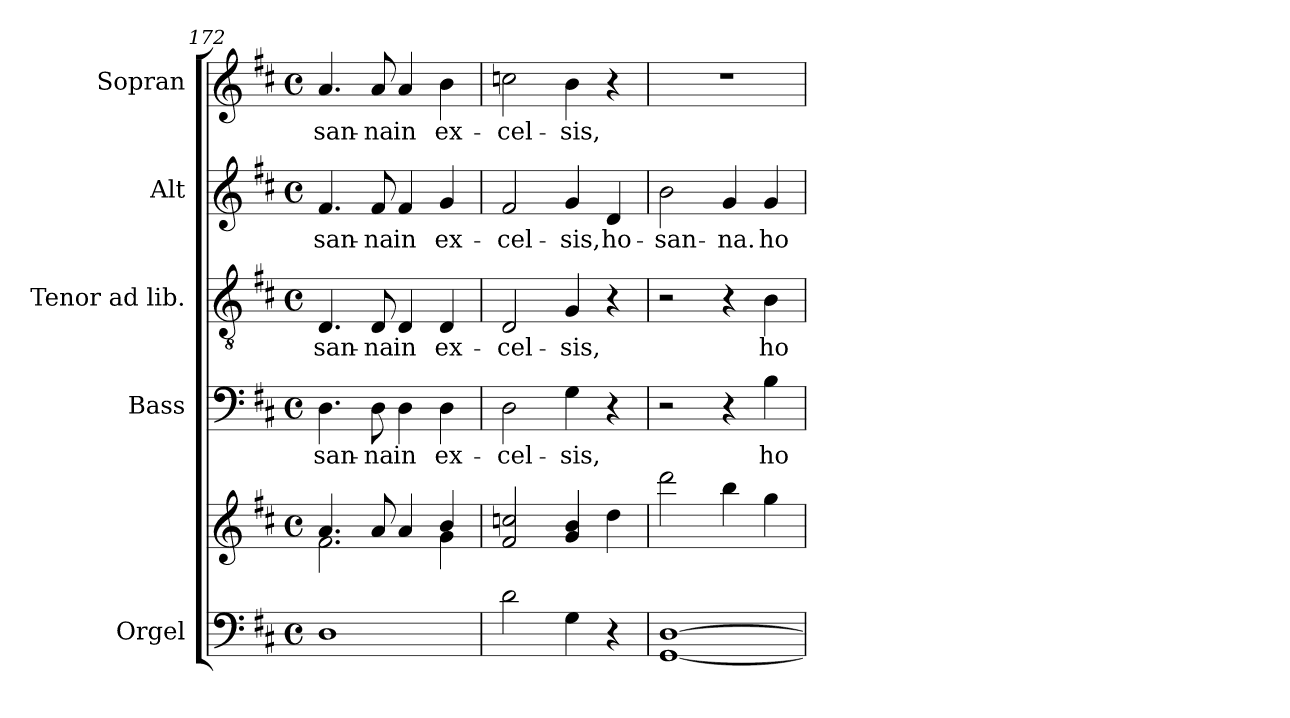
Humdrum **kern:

**kern	**kern	**kern	**text	**kern	**text	**kern	**text	**kern	**text
*part5	*part5	*part4	*part4	*part3	*part3	*part2	*part2	*part1	*part1
*staff6	*staff5	*staff4	*staff4	*staff3	*staff3	*staff2	*staff2	*staff1	*staff1
*I"Orgel	*	*I"Bass	*	*I"Tenor ad lib.	*	*I"Alt	*	*I"Sopran	*
*I'Org.	*	*I'B.	*	*I'T.	*	*I'A.	*	*I'S.	*
!!LO:LB:g=z
*clefF4	*clefG2	*clefF4	*	*clefGv2	*	*clefG2	*	*clefG2	*
*k[f#c#]	*k[f#c#]	*k[f#c#]	*	*k[f#c#]	*	*k[f#c#]	*	*k[f#c#]	*
*D:	*D:	*D:	*	*D:	*	*D:	*	*D:	*
*M4/4	*M4/4	*M4/4	*	*M4/4	*	*M4/4	*	*M4/4	*
*met(c)	*met(c)	*met(c)	*	*met(c)	*	*met(c)	*	*met(c)	*
=172	=172	=172	=172	=172	=172	=172	=172	=172	=172
*	*^	*	*	*	*	*	*	*	*
!	!	!	!	!LO:LY:b	!	!LO:LY:b	!	!LO:LY:b	!	!LO:LY:b
1D	4.a/	2.f#\	4.D\	-san-	4.D/	-san-	4.f#/	-san-	4.a/	-san-
!	!	!	!	!LO:LY:b	!	!LO:LY:b	!	!LO:LY:b	!	!LO:LY:b
.	8a/	.	8D\	-na	8D/	-na	8f#/	-na	8a/	-na
!	!	!	!	!LO:LY:b	!	!LO:LY:b	!	!LO:LY:b	!	!LO:LY:b
.	4a/	.	4D\	in	4D/	in	4f#/	in	4a/	in
!	!	!	!	!LO:LY:b	!	!LO:LY:b	!	!LO:LY:b	!	!LO:LY:b
.	4b/	4g\	4D\	ex-	4D/	ex-	4g/	ex-	4b\	ex-
=173	=173	=173	=173	=173	=173	=173	=173	=173	=173	=173
!	!	!	!	!LO:LY:b	!	!LO:LY:b	!	!LO:LY:b	!	!LO:LY:b
*	*v	*v	*	*	*	*	*	*	*	*
2d\	2f#/ 2ccn/	2D\	-cel-	2D/	-cel-	2f#/	-cel-	2ccn\	-cel-
!	!	!	!LO:LY:b	!	!LO:LY:b	!	!LO:LY:b	!	!LO:LY:b
4G\	4g/ 4b/	4G\	-sis,	4G/	-sis,	4g/	-sis,	4b\	-sis,
!	!	!	!	!	!	!	!LO:LY:b	!	!
4r	4dd\	4r	.	4r	.	4d/	ho-	4r	.
=174	=174	=174	=174	=174	=174	=174	=174	=174	=174
!	!	!	!	!	!	!	!LO:LY:b	!	!
[1GG [1D	2ddd\	2r	.	2r	.	2b\	-san-	1r	.
!	!	!	!	!	!	!	!LO:LY:b	!	!
.	4bb\	4r	.	4r	.	4g/	-na.	.	.
!	!	!	!LO:LY:b	!	!LO:LY:b	!	!LO:LY:b	!	!
.	4gg\	4B\	ho-	4B\	ho-	4g/	ho-	.	.
=	=	=	=	=	=	=	=	=	=
*-	*-	*-	*-	*-	*-	*-	*-	*-	*-
